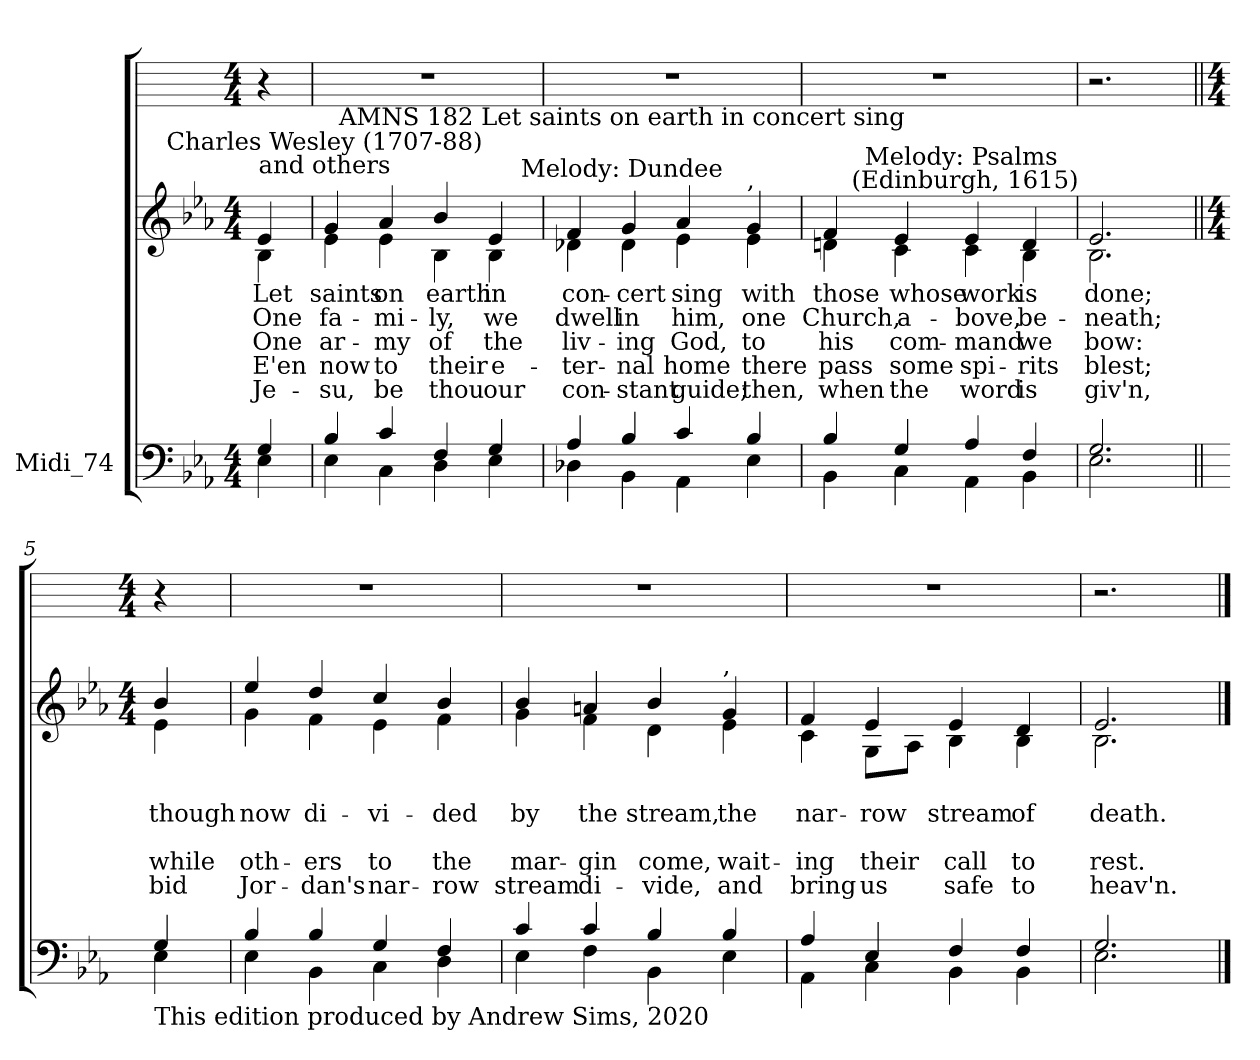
**kern	**kern	**text	**text	**text	**text	**text	**kern
*part3	*part2	*part2	*part2	*part2	*part2	*part2	*part1
*staff3	*staff2	*staff2	*staff2	*staff2	*staff2	*staff2	*staff1
*I"Midi_74	*	*	*	*	*	*	*
*clefF4	*clefG2	*	*	*	*	*	*
*k[b-e-a-]	*k[b-e-a-]	*	*	*	*	*	*
*E-:	*E-:	*	*	*	*	*	*
*M4/4	*M4/4	*	*	*	*	*	*M4/4
=	=	=	=	=	=	=	=
*^	*	*	*	*	*	*	*
!	!	!	!LO:LY:b	!LO:LY:b	!LO:LY:b	!LO:LY:b	!LO:LY:b	!
*	*	*^	*	*	*	*	*	*
4G/	4E-\	4e-/	4B-\	Let	One	One	E'en	Je-	4r
=1	=1	=1	=1	=1	=1	=1	=1	=1	=1
!	!	!LO:TX:a:cj:t=Charles Wesley (1707-88)\nand others	!	!	!	!	!	!	!
!	!	!	!	!LO:LY:b	!LO:LY:b	!LO:LY:b	!LO:LY:b	!LO:LY:b	!
4B-/	4E-\	4g/	4e-\	-saints	fa-	-ar-	-now	su,	1r
!	!	!	!	!LO:LY:b	!LO:LY:b	!LO:LY:b	!LO:LY:b	!LO:LY:b	!
4c/	4C\	4a-/	4e-\	on	mi-	-my	to	be	.
!	!	!	!	!LO:LY:b	!LO:LY:b	!LO:LY:b	!LO:LY:b	!LO:LY:b	!
4F/	4D\	4b-/	4B-\	earth	ly,	of	their	thou	.
!	!	!	!	!LO:LY:b	!LO:LY:b	!LO:LY:b	!LO:LY:b	!LO:LY:b	!
4G/	4E-\	4e-/	4B-\	in	we	the	e-	-our	.
=2	=2	=2	=2	=2	=2	=2	=2	=2	=2
!	!	!	!	!LO:LY:b	!LO:LY:b	!LO:LY:b	!LO:LY:b	!LO:LY:b	!
4A-/	4D-X\	4f/	4d-X\	con-	-dwell	liv-	-ter-	-con-	1r
!	!	!LO:TX:a:cj:t=AMNS 182 Let saints on earth in concert sing	!	!	!	!	!	!	!
!	!	!LO:TX:a:cj:t=Melody&colon; Dundee	!	!	!	!	!	!	!
!	!	!	!	!LO:LY:b	!LO:LY:b	!LO:LY:b	!LO:LY:b	!LO:LY:b	!
4B-/	4BB-\	4g/	4d-\	-cert	in	ing	nal	stant	.
!	!	!	!	!LO:LY:b	!LO:LY:b	!LO:LY:b	!LO:LY:b	!LO:LY:b	!
4c/	4AA-\	4a-/	4e-\	sing	him,	God,	home	guide;	.
!	!	!LO:TX:a:t=,	!	!	!	!	!	!	!
!	!	!	!	!LO:LY:b	!LO:LY:b	!LO:LY:b	!LO:LY:b	!LO:LY:b	!
4B-/	4E-\	4g/	4e-\	with	one	to	there	then,	.
=3	=3	=3	=3	=3	=3	=3	=3	=3	=3
!	!	!	!	!LO:LY:b	!LO:LY:b	!LO:LY:b	!LO:LY:b	!LO:LY:b	!
4B-/	4BB-\	4f/	4dn\	those	Church,	his	pass	when	1r
!	!	!	!	!LO:LY:b	!LO:LY:b	!LO:LY:b	!LO:LY:b	!LO:LY:b	!
4G/	4C\	4e-/	4c\	whose	a-	-com-	-some	the	.
!	!	!LO:TX:a:cj:t=Melody&colon; Psalms \n(Edinburgh, 1615)	!	!	!	!	!	!	!
!	!	!	!	!LO:LY:b	!LO:LY:b	!LO:LY:b	!LO:LY:b	!LO:LY:b	!
4A-/	4AA-\	4e-/	4c\	work	bove,	mand	spi-	-word	.
!	!	!	!	!LO:LY:b	!LO:LY:b	!LO:LY:b	!LO:LY:b	!LO:LY:b	!
4F/	4BB-\	4d/	4B-\	is	be-	-we	rits	is	.
=4	=4	=4	=4	=4	=4	=4	=4	=4	=4
!	!	!	!	!LO:LY:b	!LO:LY:b	!LO:LY:b	!LO:LY:b	!LO:LY:b	!
2.G/	2.E-\	2.e-/	2.B-\	done;	neath;	bow:	blest;	giv'n,	2.r
!!LO:LB:g=z
=5||	=5||	=5||	=5||	=5||	=5||	=5||	=5||	=5||	=5||
*	*	*M4/4	*	*	*	*	*	*	*M4/4
!LO:TX:b:t=This edition produced by Andrew Sims, 2020	!	!	!	!	!	!	!	!	!
!	!	!	!	!LO:LY:b	!	!LO:LY:b	!	!LO:LY:b	!
!	!	!	!	!	!LO:LY:b	!	!LO:LY:b	!	!
4G/	4E-\	4b-/	4e-\	.	though	.	while	bid	4r
=6	=6	=6	=6	=6	=6	=6	=6	=6	=6
!	!	!	!	!LO:LY:b	!	!LO:LY:b	!	!LO:LY:b	!
!	!	!	!	!	!LO:LY:b	!	!LO:LY:b	!	!
4B-/	4E-\	4ee-/	4g\	.	now	.	oth-	Jor-	1r
!	!	!	!	!LO:LY:b	!	!LO:LY:b	!	!LO:LY:b	!
!	!	!	!	!	!LO:LY:b	!	!LO:LY:b	!	!
4B-/	4BB-\	4dd/	4f\	.	-di-	.	-ers	dan's	.
!	!	!	!	!LO:LY:b	!	!LO:LY:b	!	!LO:LY:b	!
!	!	!	!	!	!LO:LY:b	!	!LO:LY:b	!	!
4G/	4C\	4cc/	4e-\	.	vi-	.	-to	nar-	.
!	!	!	!	!LO:LY:b	!	!LO:LY:b	!	!LO:LY:b	!
!	!	!	!	!	!LO:LY:b	!	!LO:LY:b	!	!
4F/	4D\	4b-/	4f\	.	ded	.	the	row	.
=7	=7	=7	=7	=7	=7	=7	=7	=7	=7
!	!	!	!	!LO:LY:b	!	!LO:LY:b	!	!LO:LY:b	!
!	!	!	!	!	!LO:LY:b	!	!LO:LY:b	!	!
4c/	4E-\	4b-/	4g\	.	by	.	mar-	stream	1r
!	!	!	!	!LO:LY:b	!	!LO:LY:b	!	!LO:LY:b	!
!	!	!	!	!	!LO:LY:b	!	!LO:LY:b	!	!
4c/	4F\	4an/	4f\	.	-the	.	gin	di-	.
!	!	!	!	!LO:LY:b	!	!LO:LY:b	!	!LO:LY:b	!
!	!	!	!	!	!LO:LY:b	!	!LO:LY:b	!	!
4B-/	4BB-\	4b-/	4d\	.	stream,	.	come,	vide,	.
!	!	!LO:TX:a:t=,	!	!	!	!	!	!	!
!	!	!	!	!LO:LY:b	!	!LO:LY:b	!	!LO:LY:b	!
!	!	!	!	!	!LO:LY:b	!	!LO:LY:b	!	!
4B-/	4E-\	4g/	4e-\	.	the	.	wait-	and	.
=8	=8	=8	=8	=8	=8	=8	=8	=8	=8
!	!	!	!	!LO:LY:b	!	!LO:LY:b	!	!LO:LY:b	!
!	!	!	!	!	!LO:LY:b	!	!LO:LY:b	!	!
4A-/	4AA-\	4f/	4c\	.	nar-	.	-ing	bring	1r
!	!	!	!	!LO:LY:b	!	!LO:LY:b	!	!LO:LY:b	!
!	!	!	!	!	!LO:LY:b	!	!LO:LY:b	!	!
4E-/	4C\	4e-/	8GL	.	row	.	their	us	.
.	.	.	8A-J	.	.	.	.	.	.
!	!	!	!	!LO:LY:b	!	!LO:LY:b	!	!LO:LY:b	!
!	!	!	!	!	!LO:LY:b	!	!LO:LY:b	!	!
4F/	4BB-\	4e-/	4B-\	.	stream	.	call	-safe	.
!	!	!	!	!LO:LY:b	!	!LO:LY:b	!	!LO:LY:b	!
!	!	!	!	!	!LO:LY:b	!	!LO:LY:b	!	!
4F/	4BB-\	4d/	4B-\	.	of	.	to	to	.
=9	=9	=9	=9	=9	=9	=9	=9	=9	=9
!	!	!	!	!LO:LY:b	!	!LO:LY:b	!	!LO:LY:b	!
!	!	!	!	!	!LO:LY:b	!	!LO:LY:b	!	!
2.G/	2.E-\	2.e-/	2.B-\	.	death.	.	rest.	heav'n.	2.r
*v	*v	*	*	*	*	*	*	*	*
*	*v	*v	*	*	*	*	*	*
==	==	==	==	==	==	==	==
*-	*-	*-	*-	*-	*-	*-	*-
